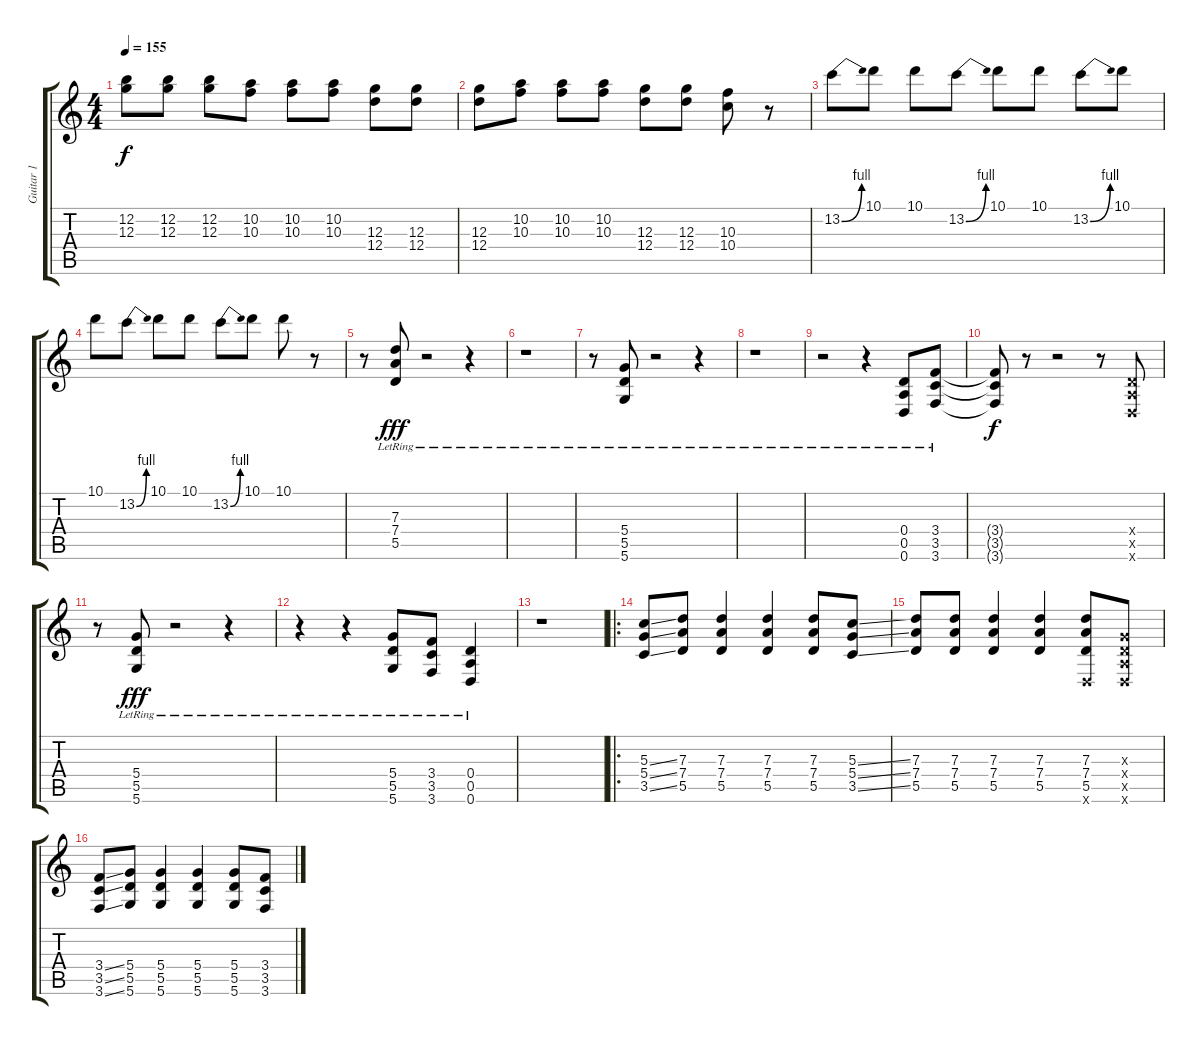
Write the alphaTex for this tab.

\track ("Guitar 1" "Guitar 1") {instrument acousticguitarsteel}
\staff {score tabs}
\tuning (E4 B3 G3 D3 A2 D2) {hide}
\ts (4 4)
\tempo 155
\clef g2
\ks c
(12.2 12.3).8{dy f} (12.2 12.3).8 (12.2 12.3).8 (10.2 10.3).8 (10.2 10.3).8 (10.2 10.3).8 (12.3 12.4).8 (12.3 12.4).8 |
(12.3 12.4).8 (10.2 10.3).8 (10.2 10.3).8 (10.2 10.3).8 (12.3 12.4).8 (12.3 12.4).8 (10.3 10.4).8 r.8 |
13.2{be (bend 0 0 60 4)}.8 10.1.8 10.1.8 13.2{be (bend 0 0 60 4)}.8 10.1.8 10.1.8 13.2{be (bend 0 0 60 4)}.8 10.1.8 |
10.1.8 13.2{be (bend 0 0 60 4)}.8 10.1.8 10.1.8 13.2{be (bend 0 0 60 4)}.8 10.1.8 10.1.8 r.8 |
r.8 (7.3{lr} 7.4{lr} 5.5{lr}).8{dy fff} r.2 r.4 |
r.1 |
r.8 (5.4{lr} 5.5{lr} 5.6{lr}).8 r.2 r.4 |
r.1 |
r.2 r.4 (0.4{lr} 0.5{lr} 0.6{lr}).8 (3.4{lr} 3.5{lr} 3.6{lr}).8 |
(3.4{t} 3.5{t} 3.6{t}).8{dy f} r.8 r.2 r.8 (0.4{x} 0.5{x} 0.6{x}).8 |
r.8 (5.4{lr} 5.5{lr} 5.6{lr}).8{dy fff} r.2 r.4 |
r.4 r.4 (5.4{lr} 5.5{lr} 5.6{lr}).8 (3.4{lr} 3.5{lr} 3.6{lr}).8 (0.4{lr} 0.5{lr} 0.6{lr}).4 |
r.1 |
\ro
(5.3{ss} 5.4{ss} 3.5{ss}).8 (7.3 7.4 5.5).8 (7.3 7.4 5.5).4 (7.3 7.4 5.5).4 (7.3 7.4 5.5).8 (5.3{ss} 5.4{ss} 3.5{ss}).8 |
(7.3 7.4 5.5).8 (7.3 7.4 5.5).8 (7.3 7.4 5.5).4 (7.3 7.4 5.5).4 (7.3 7.4 5.5 0.6{x}).8 (0.3{x} 0.4{x} 0.5{x} 0.6{x}).8 |
(3.4{ss} 3.5{ss} 3.6{ss}).8 (5.4 5.5 5.6).8 (5.4 5.5 5.6).4 (5.4 5.5 5.6).4 (5.4 5.5 5.6).8 (3.4{ss} 3.5{ss} 3.6{ss}).8
